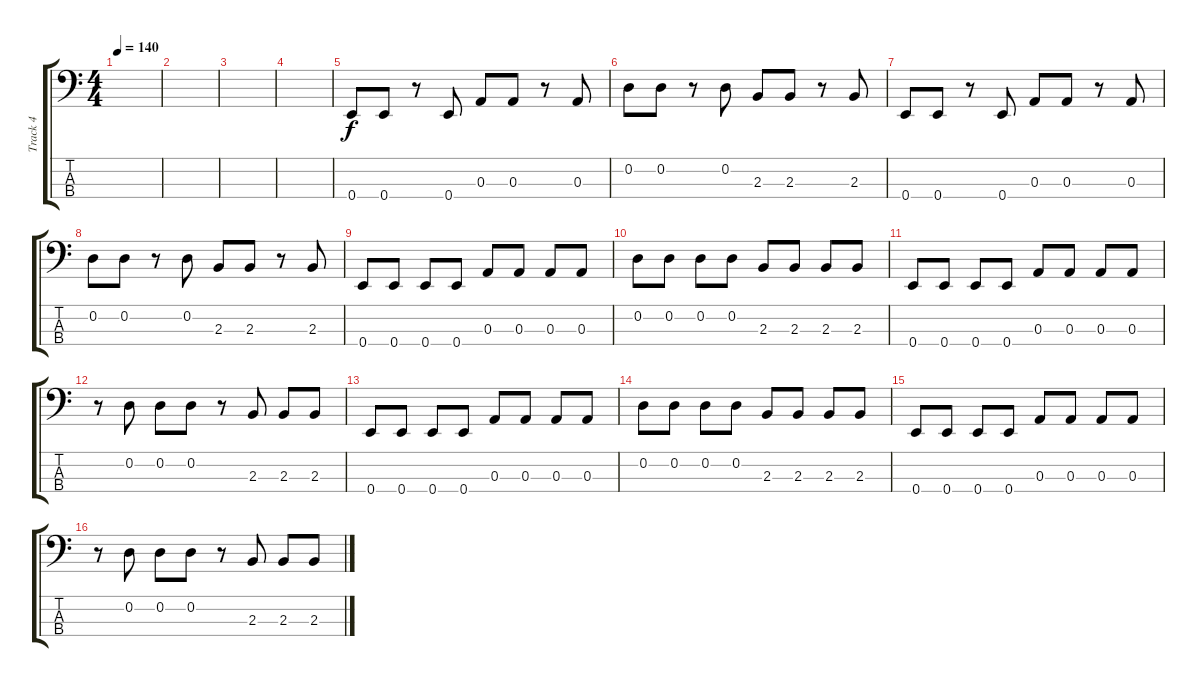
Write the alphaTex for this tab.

\track ("Track 4" "Track 4") {instrument acousticguitarnylon}
\staff {score tabs}
\tuning (G2 D2 A1 E1) {hide}
\ts (4 4)
\tempo 140
\clef f4
\ks c
|
|
|
|
0.4.8 0.4.8 r.8 0.4.8 0.3.8 0.3.8 r.8 0.3.8 |
0.2.8 0.2.8 r.8 0.2.8 2.3.8 2.3.8 r.8 2.3.8 |
0.4.8 0.4.8 r.8 0.4.8 0.3.8 0.3.8 r.8 0.3.8 |
0.2.8 0.2.8 r.8 0.2.8 2.3.8 2.3.8 r.8 2.3.8 |
0.4.8 0.4.8 0.4.8 0.4.8 0.3.8 0.3.8 0.3.8 0.3.8 |
0.2.8 0.2.8 0.2.8 0.2.8 2.3.8 2.3.8 2.3.8 2.3.8 |
0.4.8 0.4.8 0.4.8 0.4.8 0.3.8 0.3.8 0.3.8 0.3.8 |
r.8 0.2.8 0.2.8 0.2.8 r.8 2.3.8 2.3.8 2.3.8 |
0.4.8 0.4.8 0.4.8 0.4.8 0.3.8 0.3.8 0.3.8 0.3.8 |
0.2.8 0.2.8 0.2.8 0.2.8 2.3.8 2.3.8 2.3.8 2.3.8 |
0.4.8 0.4.8 0.4.8 0.4.8 0.3.8 0.3.8 0.3.8 0.3.8 |
r.8 0.2.8 0.2.8 0.2.8 r.8 2.3.8 2.3.8 2.3.8
